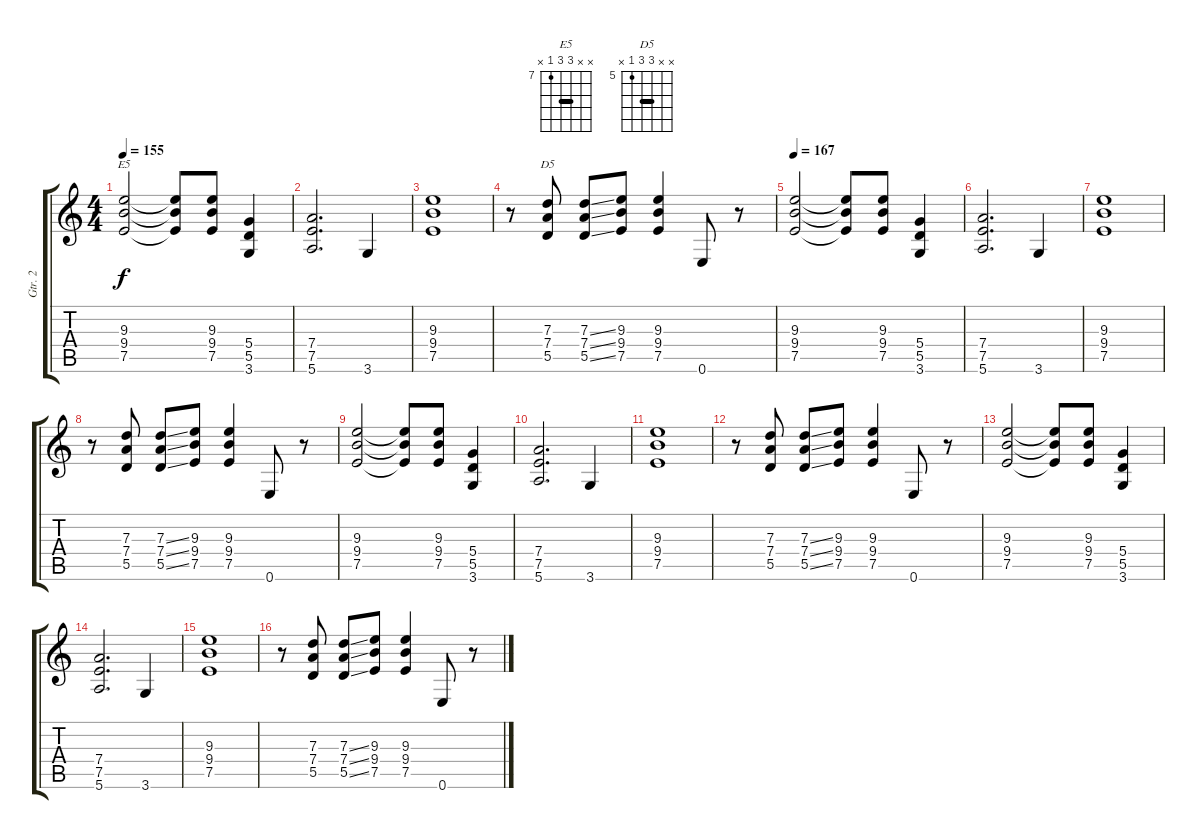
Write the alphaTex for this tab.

\track ("Gtr. 2" "Gtr. 2") {instrument distortionguitar}
\staff {score tabs}
\tuning (E4 B3 G3 D3 A2 E2) {hide}
\chord ("E5" x x 9 9 7 x) {firstfret 7 barre 9}
\chord ("D5" x x 7 7 5 x) {firstfret 5 barre 7}
\ts (4 4)
\tempo 155
\clef g2
\ks c
(9.3 9.4 7.5).2{ch "E5" dy f} (9.3{t} 9.4{t} 7.5{t}).8 (9.3 9.4 7.5).8 (5.4 5.5 3.6).4 |
(7.4 7.5 5.6).2{d} 3.6.4 |
(9.3 9.4 7.5).1 |
r.8 (7.3 7.4 5.5).8{ch "D5"} (7.3{ss} 7.4{ss} 5.5{ss}).8 (9.3 9.4 7.5).8 (9.3 9.4 7.5).4 0.6.8 r.8 |
\tempo 167
(9.3 9.4 7.5).2 (9.3{t} 9.4{t} 7.5{t}).8 (9.3 9.4 7.5).8 (5.4 5.5 3.6).4 |
(7.4 7.5 5.6).2{d} 3.6.4 |
(9.3 9.4 7.5).1 |
r.8 (7.3 7.4 5.5).8 (7.3{ss} 7.4{ss} 5.5{ss}).8 (9.3 9.4 7.5).8 (9.3 9.4 7.5).4 0.6.8 r.8 |
(9.3 9.4 7.5).2 (9.3{t} 9.4{t} 7.5{t}).8 (9.3 9.4 7.5).8 (5.4 5.5 3.6).4 |
(7.4 7.5 5.6).2{d} 3.6.4 |
(9.3 9.4 7.5).1 |
r.8 (7.3 7.4 5.5).8 (7.3{ss} 7.4{ss} 5.5{ss}).8 (9.3 9.4 7.5).8 (9.3 9.4 7.5).4 0.6.8 r.8 |
(9.3 9.4 7.5).2 (9.3{t} 9.4{t} 7.5{t}).8 (9.3 9.4 7.5).8 (5.4 5.5 3.6).4 |
(7.4 7.5 5.6).2{d} 3.6.4 |
(9.3 9.4 7.5).1 |
r.8 (7.3 7.4 5.5).8 (7.3{ss} 7.4{ss} 5.5{ss}).8 (9.3 9.4 7.5).8 (9.3 9.4 7.5).4 0.6.8 r.8
